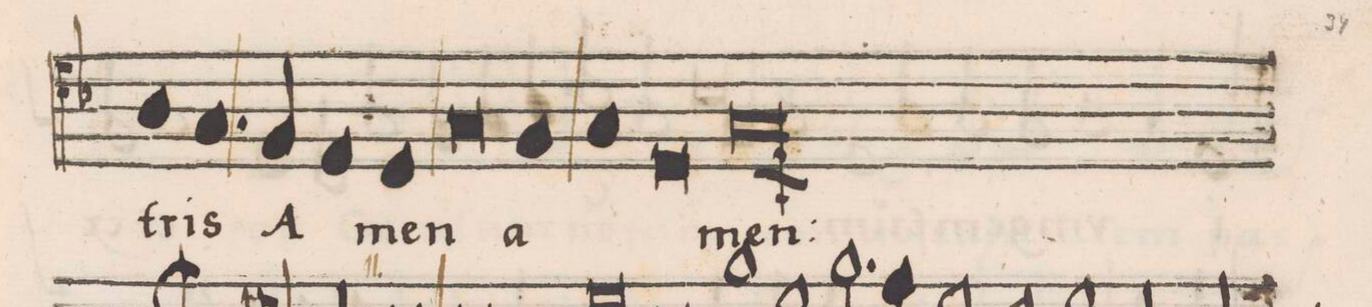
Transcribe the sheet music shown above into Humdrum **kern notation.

**kern	**text
*I"BASSVS	*
*clefC4	*
*k[b-]	*
*met(C|)	*
*M3/1	*
1A\	-tris
1.G/	.
=125-	=125-
2F/	A-
1E/	.
1D/	-men
=126-	=126-
0G/	.
1F/	a-
=127-	=127-
1G/	.
0D/	.
*Xcol	*
=128-	=128-
0.Gl\	-men:
==	==
*-	*-
